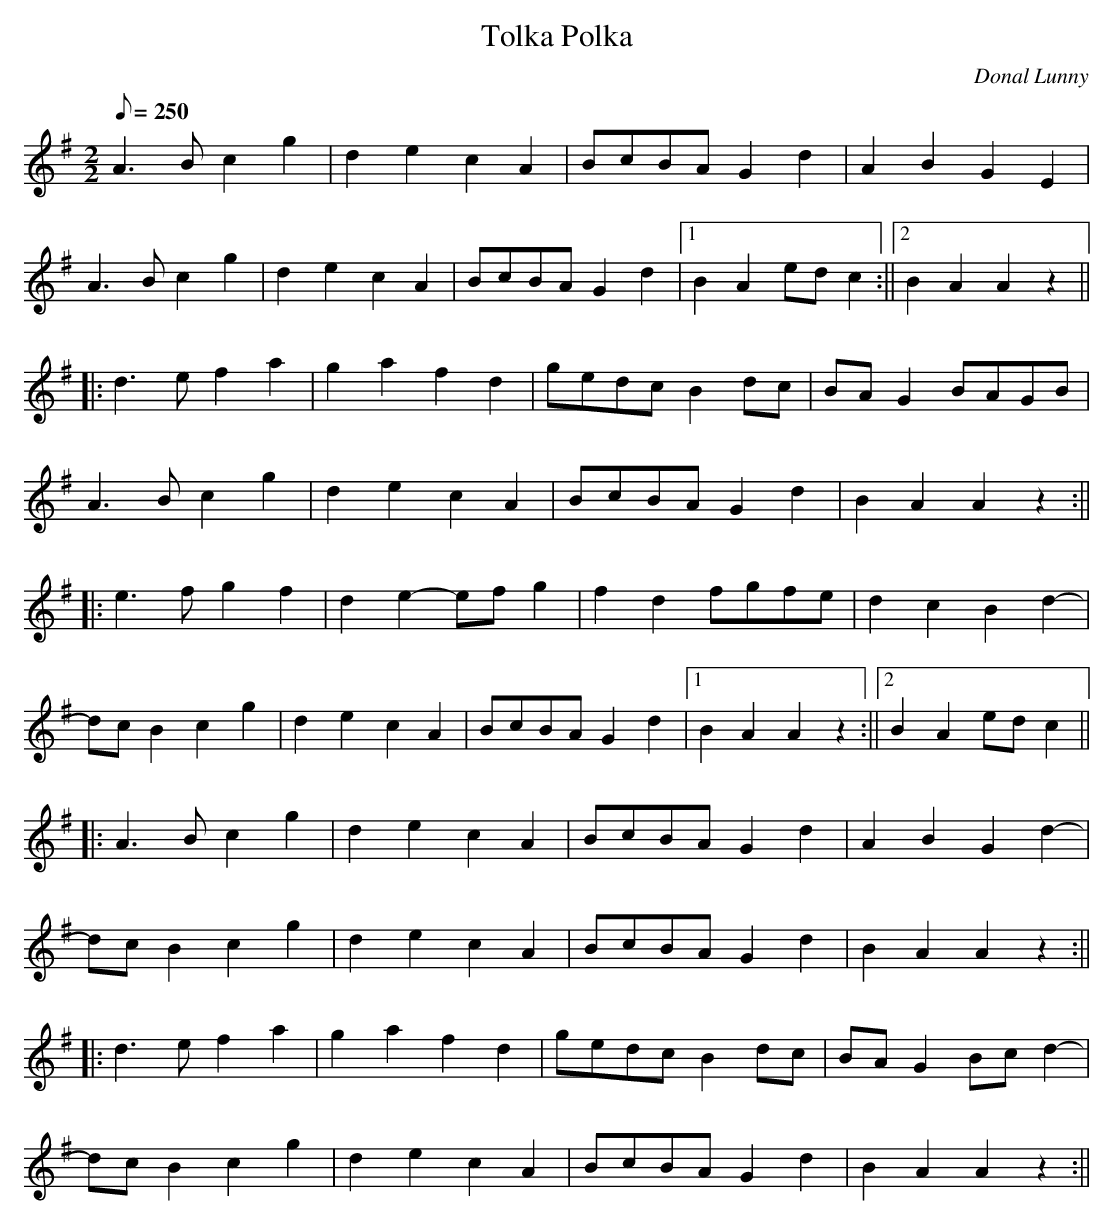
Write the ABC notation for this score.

X:1
T:Tolka Polka
M:2/2
L:1/8
Q:250
C:Donal Lunny
K:ADor
A3B c2g2|d2e2 c2A2|BcBA G2d2|A2B2 G2E2|
A3B c2g2|d2e2 c2A2|BcBA G2d2|1 B2A2 edc2:||2 B2A2 A2z2||
||:d3e f2a2|g2a2 f2d2|gedc B2dc|BAG2 BAGB|
A3B c2g2|d2e2 c2A2|BcBA G2d2|B2A2 A2z2:||
||:e3f g2f2|d2e2-efg2|f2d2 fgfe|d2c2 B2d2-|
dcB2 c2g2|d2e2 c2A2|BcBA G2d2|1 B2A2 A2z2:||2 B2A2 edc2||
||:A3B c2g2|d2e2 c2A2|BcBA G2d2|A2B2 G2d2-|
dcB2 c2g2|d2e2 c2A2|BcBA G2d2| B2A2 A2z2:||
||:d3e f2a2|g2a2 f2d2|gedc B2dc|BAG2 Bcd2-|
dcB2 c2g2|d2e2 c2A2|BcBA G2d2| B2A2 A2z2:||
